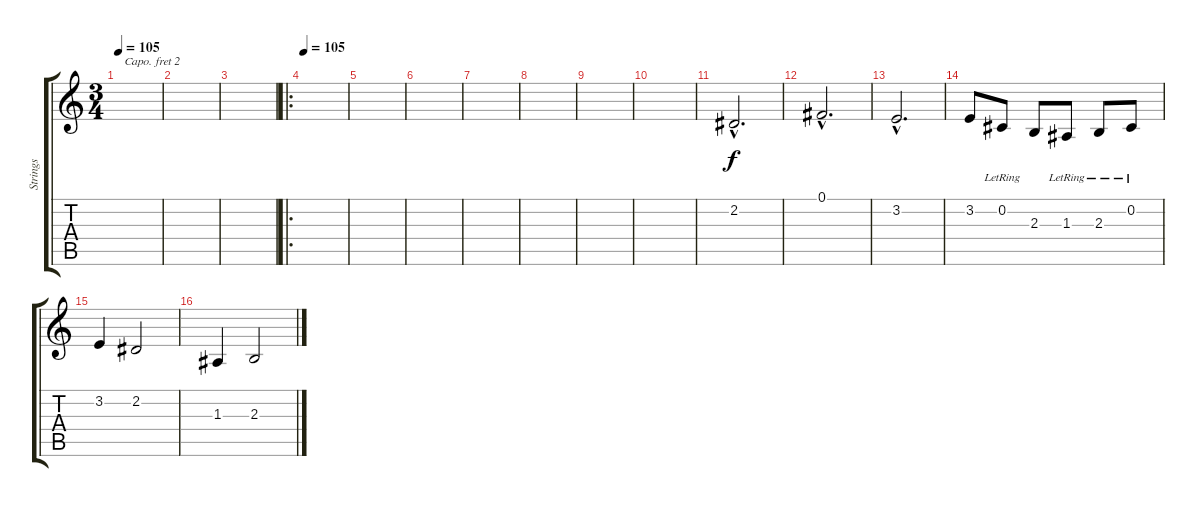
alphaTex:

\track ("Strings" "Strings") {instrument stringensemble1}
\staff {score tabs}
\capo 2
\tuning (E4 B3 G3 D3 A2 E2) {hide}
\ts (3 4)
\tempo 105
\clef g2
\ks c
|
|
|
\ro
\tempo 105
|
|
|
|
|
|
|
2.2{hac}.2{d volume 6} |
0.1{hac}.2{d} |
3.2{hac}.2{d} |
3.2.8 0.2{lr}.8 2.3.8 1.3{lr}.8 2.3{lr}.8 0.2{lr}.8 |
3.2.4 2.2.2 |
1.3.4 2.3.2
